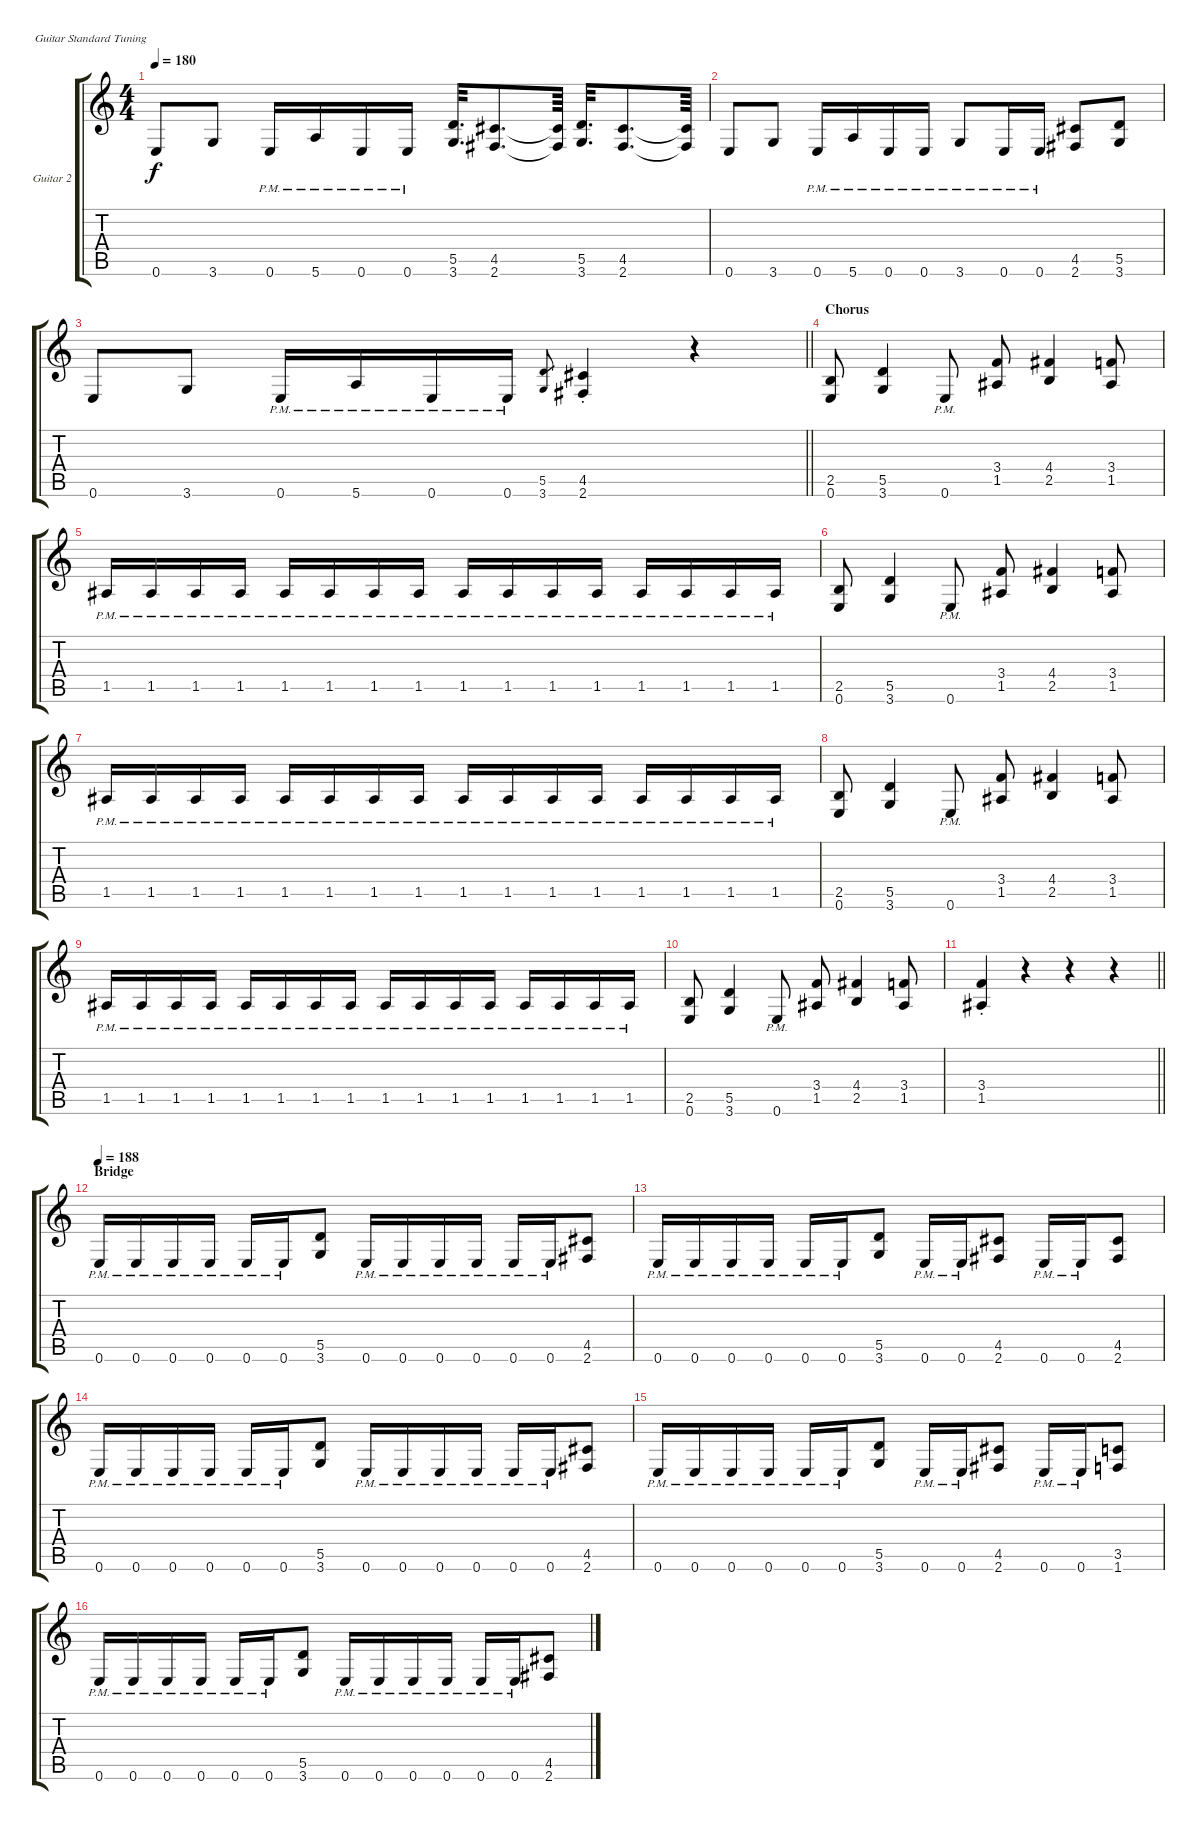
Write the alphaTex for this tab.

\bracketExtendMode groupsimilarinstruments
\firstSystemTrackNameOrientation horizontal
\otherSystemsTrackNameOrientation horizontal
\track ("Guitar 2" "Guitar 2") {instrument overdrivenguitar}
\staff {score tabs}
\tuning (E4 B3 G3 D3 A2 E2)
\ts (4 4)
\tempo 180
\clef g2
\ks c
0.6.8{dy f} 3.6.8 0.6{pm}.16 5.6{pm}.16 0.6{pm}.16 0.6{pm}.16 (5.5 3.6).32{d} (4.5 2.6).8{d} (4.5{t} 2.6{t}).64 (5.5 3.6).32{d} (4.5 2.6).8{d} (4.5{t} 2.6{t}).64 |
0.6.8 3.6.8 0.6{pm}.16 5.6{pm}.16 0.6{pm}.16 0.6{pm}.16 3.6{pm}.8 0.6{pm}.16 0.6{pm}.16 (2.6 4.5).8 (3.6 5.5).8 |
\barLineRight lightlight
0.6.8 3.6.8 0.6{pm}.16 5.6{pm}.16 0.6{pm}.16 0.6{pm}.16 (5.5 3.6).8{gr} (4.5{st} 2.6{st}).4 r.4 |
\section ("" "Chorus")
(2.5 0.6).8 (5.5 3.6).4 0.6{pm}.8 (3.4 1.5).8 (4.4 2.5).4 (3.4 1.5).8 |
1.5{pm}.16 1.5{pm}.16 1.5{pm}.16 1.5{pm}.16 1.5{pm}.16 1.5{pm}.16 1.5{pm}.16 1.5{pm}.16 1.5{pm}.16 1.5{pm}.16 1.5{pm}.16 1.5{pm}.16 1.5{pm}.16 1.5{pm}.16 1.5{pm}.16 1.5{pm}.16 |
(2.5 0.6).8 (5.5 3.6).4 0.6{pm}.8 (3.4 1.5).8 (4.4 2.5).4 (3.4 1.5).8 |
1.5{pm}.16 1.5{pm}.16 1.5{pm}.16 1.5{pm}.16 1.5{pm}.16 1.5{pm}.16 1.5{pm}.16 1.5{pm}.16 1.5{pm}.16 1.5{pm}.16 1.5{pm}.16 1.5{pm}.16 1.5{pm}.16 1.5{pm}.16 1.5{pm}.16 1.5{pm}.16 |
(2.5 0.6).8 (5.5 3.6).4 0.6{pm}.8 (3.4 1.5).8 (4.4 2.5).4 (3.4 1.5).8 |
1.5{pm}.16 1.5{pm}.16 1.5{pm}.16 1.5{pm}.16 1.5{pm}.16 1.5{pm}.16 1.5{pm}.16 1.5{pm}.16 1.5{pm}.16 1.5{pm}.16 1.5{pm}.16 1.5{pm}.16 1.5{pm}.16 1.5{pm}.16 1.5{pm}.16 1.5{pm}.16 |
(2.5 0.6).8 (5.5 3.6).4 0.6{pm}.8 (3.4 1.5).8 (4.4 2.5).4 (3.4 1.5).8 |
\barLineRight lightlight
(3.4{st} 1.5{st}).4 r.4 r.4 r.4 |
\section ("" "Bridge")
\tempo 188
0.6{pm}.16 0.6{pm}.16 0.6{pm}.16 0.6{pm}.16 0.6{pm}.16 0.6{pm}.16 (5.5 3.6).8 0.6{pm}.16 0.6{pm}.16 0.6{pm}.16 0.6{pm}.16 0.6{pm}.16 0.6{pm}.16 (4.5 2.6).8 |
0.6{pm}.16 0.6{pm}.16 0.6{pm}.16 0.6{pm}.16 0.6{pm}.16 0.6{pm}.16 (5.5 3.6).8 0.6{pm}.16 0.6{pm}.16 (4.5 2.6).8 0.6{pm}.16 0.6{pm}.16 (4.5 2.6).8 |
0.6{pm}.16 0.6{pm}.16 0.6{pm}.16 0.6{pm}.16 0.6{pm}.16 0.6{pm}.16 (5.5 3.6).8 0.6{pm}.16 0.6{pm}.16 0.6{pm}.16 0.6{pm}.16 0.6{pm}.16 0.6{pm}.16 (4.5 2.6).8 |
0.6{pm}.16 0.6{pm}.16 0.6{pm}.16 0.6{pm}.16 0.6{pm}.16 0.6{pm}.16 (5.5 3.6).8 0.6{pm}.16 0.6{pm}.16 (4.5 2.6).8 0.6{pm}.16 0.6{pm}.16 (3.5 1.6).8 |
0.6{pm}.16 0.6{pm}.16 0.6{pm}.16 0.6{pm}.16 0.6{pm}.16 0.6{pm}.16 (5.5 3.6).8 0.6{pm}.16 0.6{pm}.16 0.6{pm}.16 0.6{pm}.16 0.6{pm}.16 0.6{pm}.16 (4.5 2.6).8
